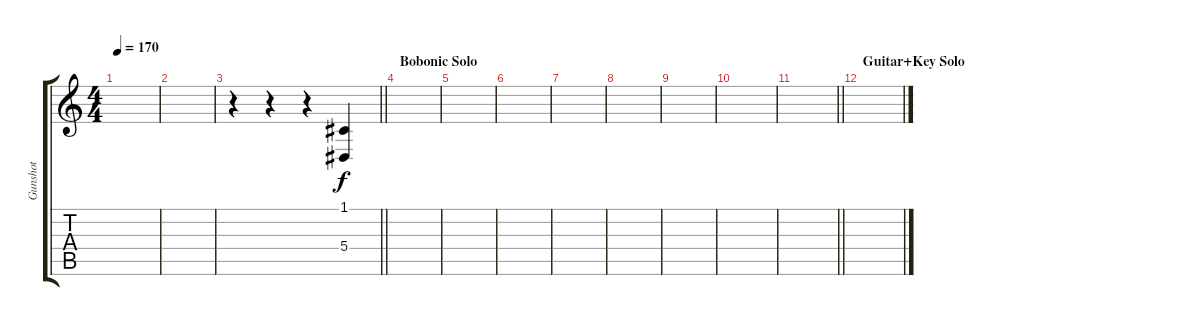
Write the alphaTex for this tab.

\track ("Gunshot" "Gunshot") {instrument gunshot}
\staff {score tabs}
\tuning (C4 G3 Eb3 Bb2 F2 C2) {hide}
\ts (4 4)
\tempo 170
\clef g2
\ks c
|
|
\barLineRight lightlight
r.4 r.4 r.4 (1.1 5.4).4 |
\section ("" "Bobonic Solo")
|
|
|
|
|
|
|
\barLineRight lightlight
|
\section ("" "Guitar+Key Solo")
